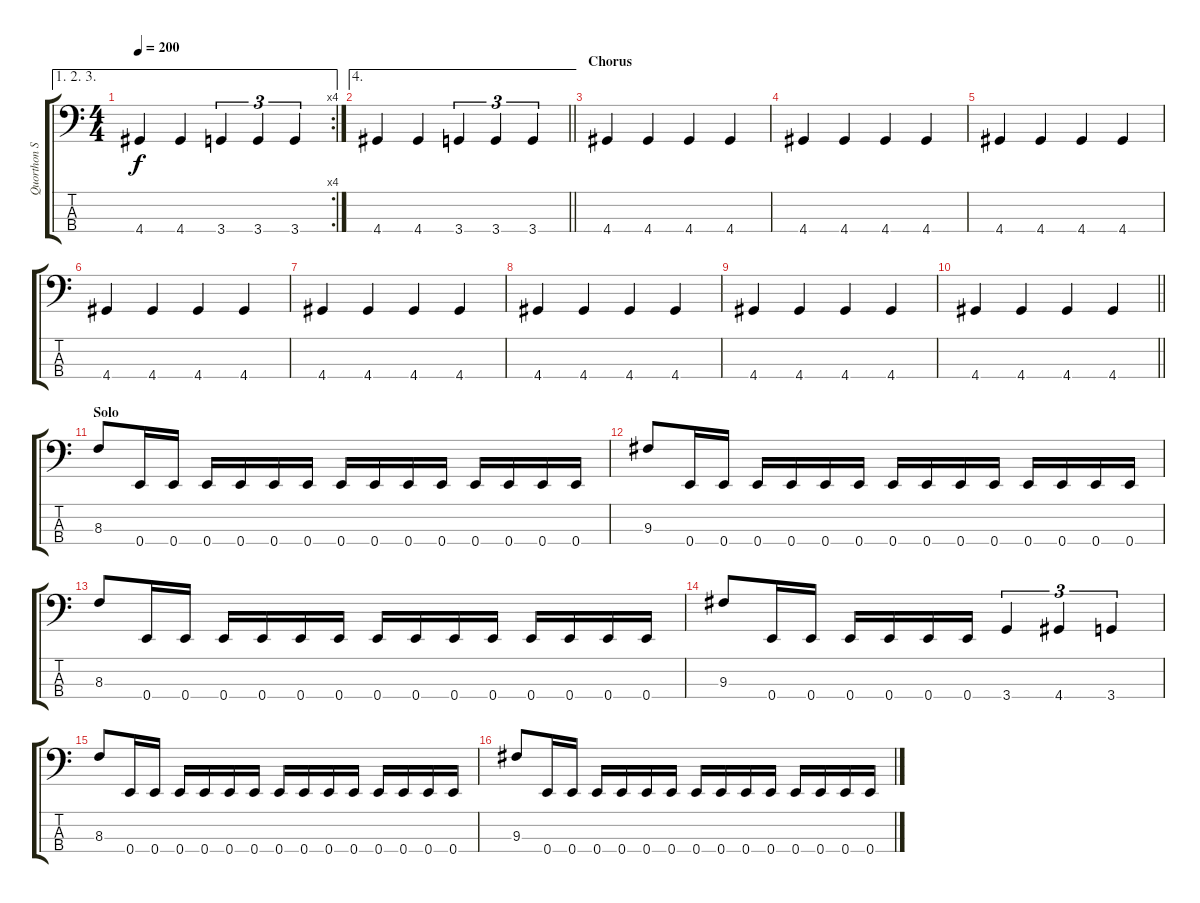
\track ("Quorthon Seth" "Quorthon S") {instrument electricbasspick}
\staff {score tabs}
\tuning (G2 D2 A1 E1) {hide}
\ae (1 2 3)
\rc 4
\ts (4 4)
\tempo 200
\clef f4
\ks c
4.4.4{dy f} 4.4.4 3.4.4{tu (3 2)} 3.4.4{tu (3 2)} 3.4.4{tu (3 2)} |
\ae 4
\barLineRight lightlight
4.4.4 4.4.4 3.4.4{tu (3 2)} 3.4.4{tu (3 2)} 3.4.4{tu (3 2)} |
\section ("" "Chorus")
4.4.4 4.4.4 4.4.4 4.4.4 |
4.4.4 4.4.4 4.4.4 4.4.4 |
4.4.4 4.4.4 4.4.4 4.4.4 |
4.4.4 4.4.4 4.4.4 4.4.4 |
4.4.4 4.4.4 4.4.4 4.4.4 |
4.4.4 4.4.4 4.4.4 4.4.4 |
4.4.4 4.4.4 4.4.4 4.4.4 |
\barLineRight lightlight
4.4.4 4.4.4 4.4.4 4.4.4 |
\section ("" "Solo")
8.3.8 0.4.16 0.4.16 0.4.16 0.4.16 0.4.16 0.4.16 0.4.16 0.4.16 0.4.16 0.4.16 0.4.16 0.4.16 0.4.16 0.4.16 |
9.3.8 0.4.16 0.4.16 0.4.16 0.4.16 0.4.16 0.4.16 0.4.16 0.4.16 0.4.16 0.4.16 0.4.16 0.4.16 0.4.16 0.4.16 |
8.3.8 0.4.16 0.4.16 0.4.16 0.4.16 0.4.16 0.4.16 0.4.16 0.4.16 0.4.16 0.4.16 0.4.16 0.4.16 0.4.16 0.4.16 |
9.3.8 0.4.16 0.4.16 0.4.16 0.4.16 0.4.16 0.4.16 3.4.4{tu (3 2)} 4.4.4{tu (3 2)} 3.4.4{tu (3 2)} |
8.3.8 0.4.16 0.4.16 0.4.16 0.4.16 0.4.16 0.4.16 0.4.16 0.4.16 0.4.16 0.4.16 0.4.16 0.4.16 0.4.16 0.4.16 |
9.3.8 0.4.16 0.4.16 0.4.16 0.4.16 0.4.16 0.4.16 0.4.16 0.4.16 0.4.16 0.4.16 0.4.16 0.4.16 0.4.16 0.4.16
